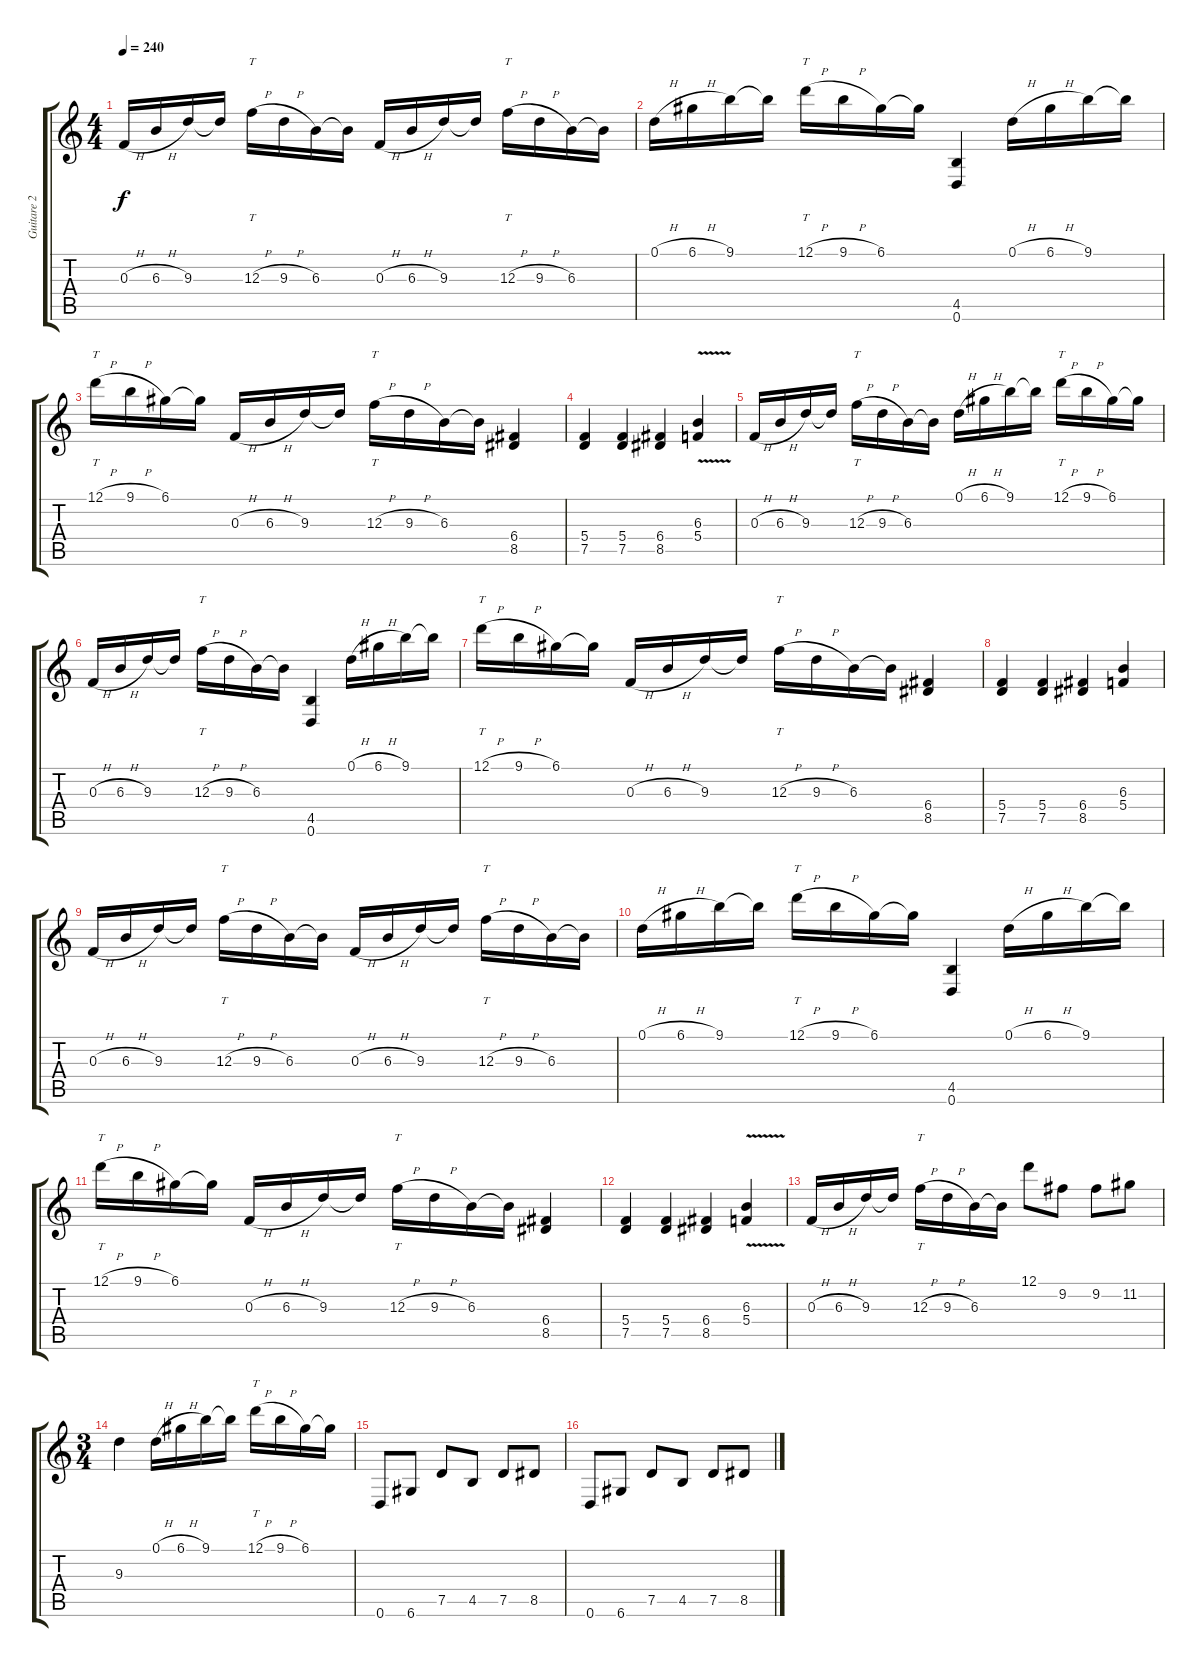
\track ("Guitare 2" "Guitare 2") {instrument distortionguitar}
\staff {score tabs}
\tuning (D4 A3 F3 C3 G2 D2) {hide}
\ts (4 4)
\tempo 240
\clef g2
\ks c
0.3{h}.16{dy f} 6.3{h}.16 9.3.16 9.3{t}.16 12.3{h}.16{tt} 9.3{h}.16 6.3.16 6.3{t}.16 0.3{h}.16 6.3{h}.16 9.3.16 9.3{t}.16 12.3{h}.16{tt} 9.3{h}.16 6.3.16 6.3{t}.16 |
0.1{h}.16 6.1{h}.16 9.1.16 9.1{t}.16 12.1{h}.16{tt} 9.1{h}.16 6.1.16 6.1{t}.16 (4.5 0.6).4 0.1{h}.16 6.1{h}.16 9.1.16 9.1{t}.16 |
12.1{h}.16{tt} 9.1{h}.16 6.1.16 6.1{t}.16 0.3{h}.16 6.3{h}.16 9.3.16 9.3{t}.16 12.3{h}.16{tt} 9.3{h}.16 6.3.16 6.3{t}.16 (6.4 8.5).4 |
(5.4 7.5).4 (5.4 7.5).4 (6.4 8.5).4 (6.3{v} 5.4).4 |
0.3{h}.16 6.3{h}.16 9.3.16 9.3{t}.16 12.3{h}.16{tt} 9.3{h}.16 6.3.16 6.3{t}.16 0.1{h}.16 6.1{h}.16 9.1.16 9.1{t}.16 12.1{h}.16{tt} 9.1{h}.16 6.1.16 6.1{t}.16 |
0.3{h}.16 6.3{h}.16 9.3.16 9.3{t}.16 12.3{h}.16{tt} 9.3{h}.16 6.3.16 6.3{t}.16 (4.5 0.6).4 0.1{h}.16 6.1{h}.16 9.1.16 9.1{t}.16 |
12.1{h}.16{tt} 9.1{h}.16 6.1.16 6.1{t}.16 0.3{h}.16 6.3{h}.16 9.3.16 9.3{t}.16 12.3{h}.16{tt} 9.3{h}.16 6.3.16 6.3{t}.16 (6.4 8.5).4 |
(5.4 7.5).4 (5.4 7.5).4 (6.4 8.5).4 (6.3 5.4).4 |
0.3{h}.16 6.3{h}.16 9.3.16 9.3{t}.16 12.3{h}.16{tt} 9.3{h}.16 6.3.16 6.3{t}.16 0.3{h}.16 6.3{h}.16 9.3.16 9.3{t}.16 12.3{h}.16{tt} 9.3{h}.16 6.3.16 6.3{t}.16 |
0.1{h}.16 6.1{h}.16 9.1.16 9.1{t}.16 12.1{h}.16{tt} 9.1{h}.16 6.1.16 6.1{t}.16 (4.5 0.6).4 0.1{h}.16 6.1{h}.16 9.1.16 9.1{t}.16 |
12.1{h}.16{tt} 9.1{h}.16 6.1.16 6.1{t}.16 0.3{h}.16 6.3{h}.16 9.3.16 9.3{t}.16 12.3{h}.16{tt} 9.3{h}.16 6.3.16 6.3{t}.16 (6.4 8.5).4 |
(5.4 7.5).4 (5.4 7.5).4 (6.4 8.5).4 (6.3{v} 5.4).4 |
0.3{h}.16 6.3{h}.16 9.3.16 9.3{t}.16 12.3{h}.16{tt} 9.3{h}.16 6.3.16 6.3{t}.16 12.1.8 9.2.8 9.2.8 11.2.8 |
\ts (3 4)
9.3.4 0.1{h}.16 6.1{h}.16 9.1.16 9.1{t}.16 12.1{h}.16{tt} 9.1{h}.16 6.1.16 6.1{t}.16 |
0.6.8 6.6.8 7.5.8 4.5.8 7.5.8 8.5.8 |
0.6.8 6.6.8 7.5.8 4.5.8 7.5.8 8.5.8
